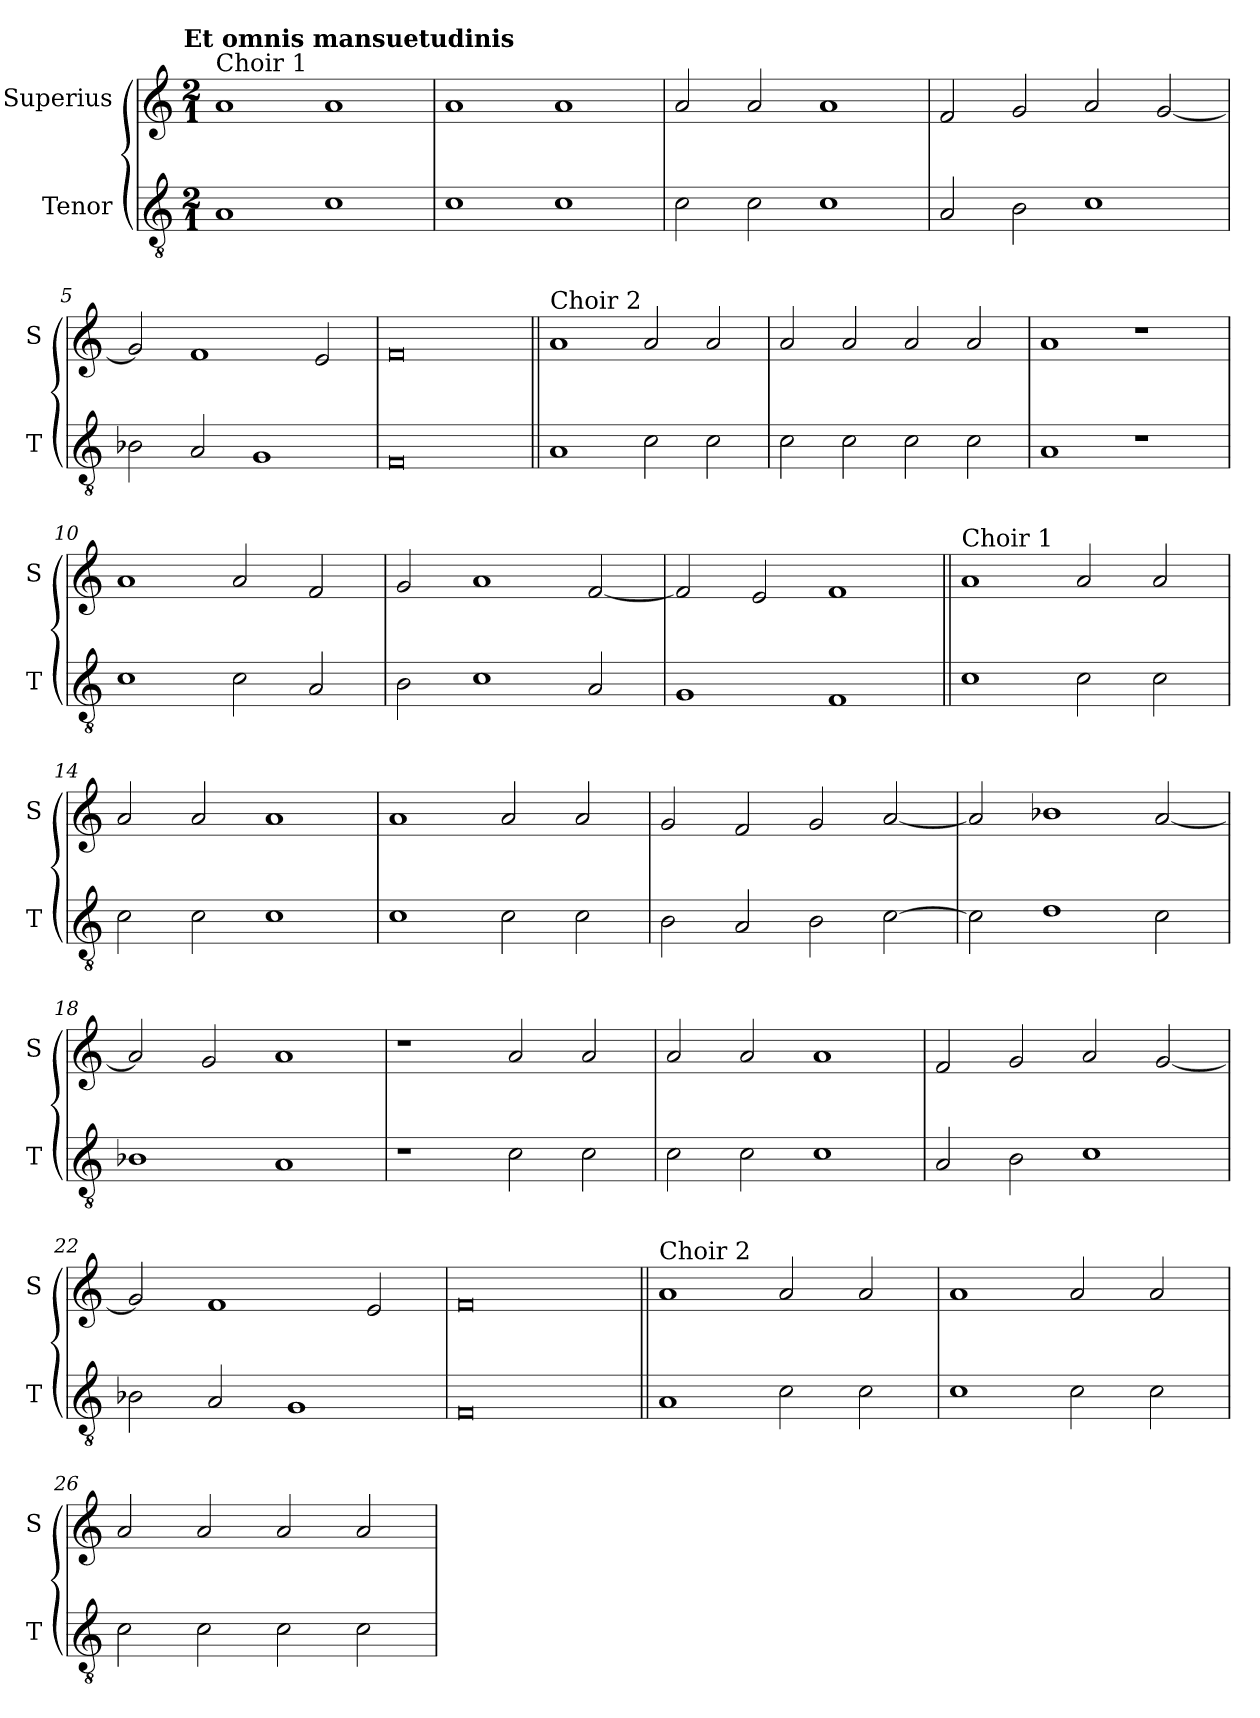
**kern	**kern
*part2	*part1
*staff2	*staff1
*I"Tenor	*I"Superius
*I'T	*I'S
*clefGv2	*clefG2
*k[]	*k[]
!!LO:TX:omd:t=Et omnis mansuetudinis
*M2/1	*M2/1
=1	=1
!	!LO:TX:a:t=Choir 1
1A	1a
1c	1a
=2	=2
1c	1a
1c	1a
=3	=3
2c\	2a/
2c\	2a/
1c	1a
=4	=4
2A/	2f/
2B\	2g/
1c	2a/
.	[2g/
=5	=5
2B-X\	2g/]
2A/	1f
1G	.
.	2e/
=6	=6
0F	0f
=7||	=7||
!	!LO:TX:a:t=Choir 2
1A	1a
2c\	2a/
2c\	2a/
=8	=8
2c\	2a/
2c\	2a/
2c\	2a/
2c\	2a/
=9	=9
1A	1a
1r	1r
=10	=10
1c	1a
2c\	2a/
2A/	2f/
=11	=11
2B\	2g/
1c	1a
2A/	[2f/
=12	=12
1G	2f/]
.	2e/
1F	1f
=13||	=13||
!	!LO:TX:a:t=Choir 1
1c	1a
2c\	2a/
2c\	2a/
=14	=14
2c\	2a/
2c\	2a/
1c	1a
=15	=15
1c	1a
2c\	2a/
2c\	2a/
=16	=16
2B\	2g/
2A/	2f/
2B\	2g/
[2c\	[2a/
=17	=17
2c\]	2a/]
1d	1b-X
2c\	[2a/
=18	=18
1B-X	2a/]
.	2g/
1A	1a
=19	=19
1r	1r
2c\	2a/
2c\	2a/
=20	=20
2c\	2a/
2c\	2a/
1c	1a
=21	=21
2A/	2f/
2B\	2g/
1c	2a/
.	[2g/
=22	=22
2B-X\	2g/]
2A/	1f
1G	.
.	2e/
=23	=23
0F	0f
=24||	=24||
!	!LO:TX:a:t=Choir 2
1A	1a
2c\	2a/
2c\	2a/
=25	=25
1c	1a
2c\	2a/
2c\	2a/
=26	=26
2c\	2a/
2c\	2a/
2c\	2a/
2c\	2a/
=	=
*-	*-
